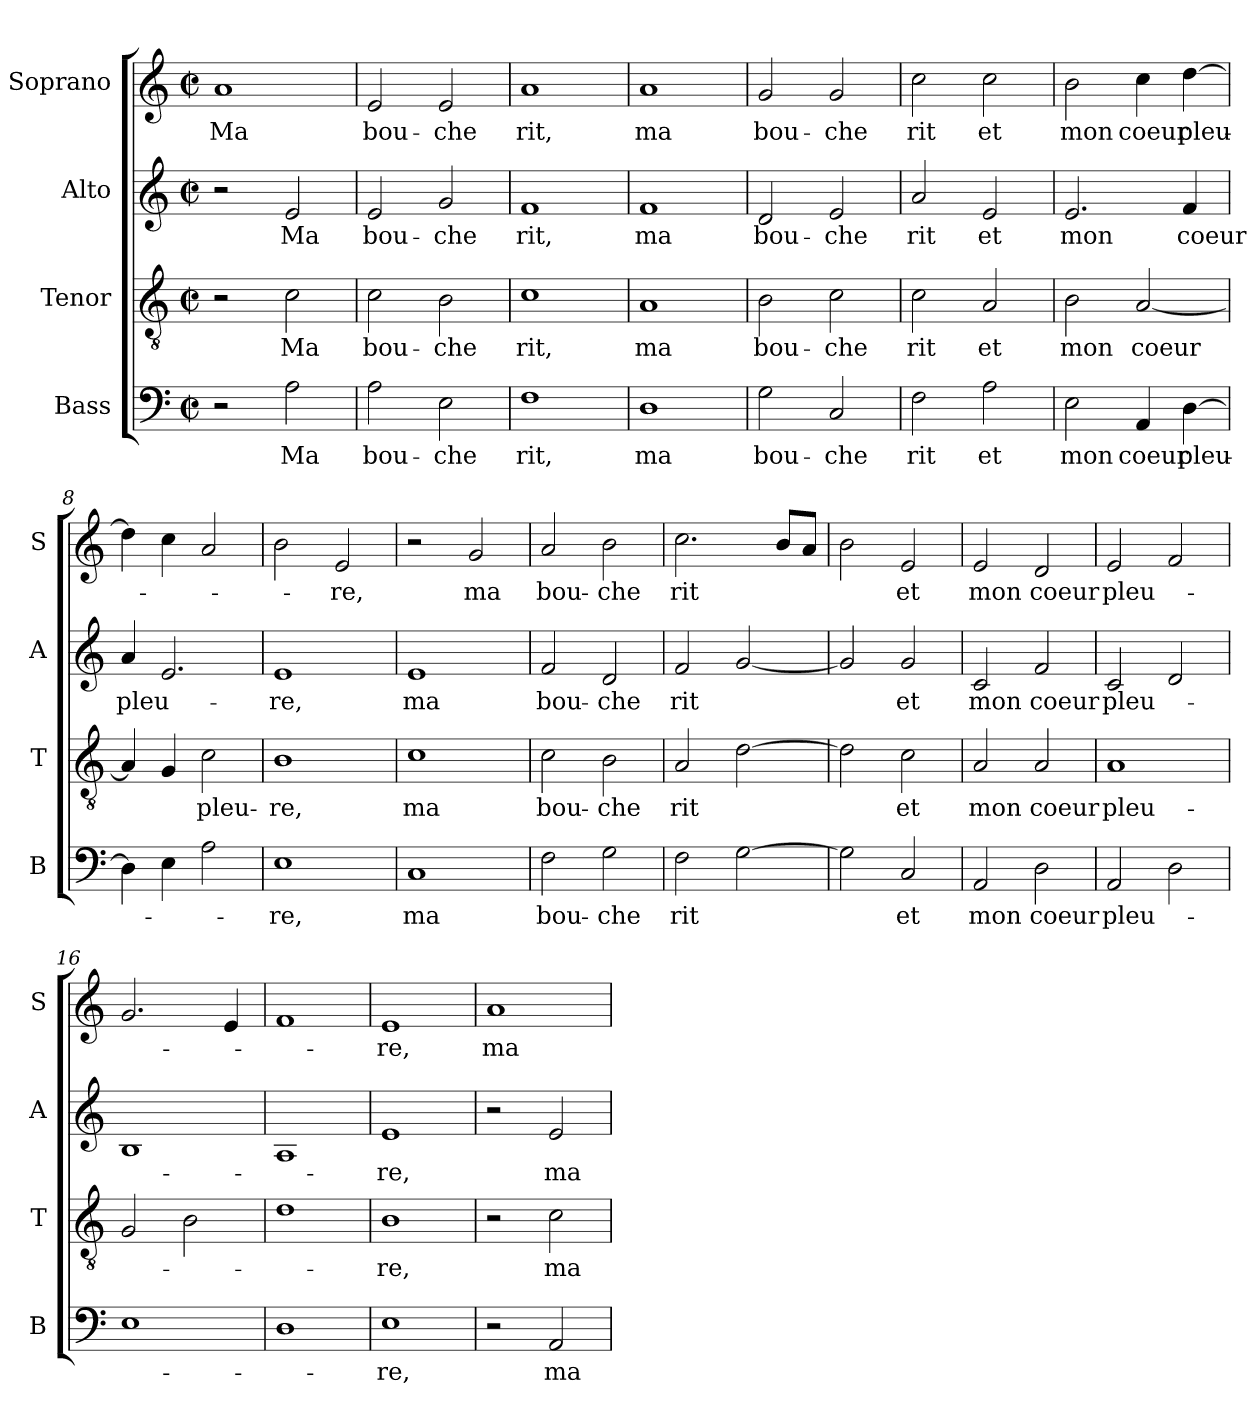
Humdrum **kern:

**kern	**text	**kern	**text	**kern	**text	**kern	**text
*part4	*part4	*part3	*part3	*part2	*part2	*part1	*part1
*staff4	*staff4	*staff3	*staff3	*staff2	*staff2	*staff1	*staff1
*I"Bass	*	*I"Tenor	*	*I"Alto	*	*I"Soprano	*
*I'B	*	*I'T	*	*I'A	*	*I'S	*
*clefF4	*	*clefGv2	*	*clefG2	*	*clefG2	*
*k[]	*	*k[]	*	*k[]	*	*k[]	*
*C:	*	*C:	*	*C:	*	*C:	*
*M2/2	*	*M2/2	*	*M2/2	*	*M2/2	*
*met(c|)	*	*met(c|)	*	*met(c|)	*	*met(c|)	*
=1	=1	=1	=1	=1	=1	=1	=1
2r	.	2r	.	2r	.	1a	Ma
2A\	Ma	2c\	Ma	2e/	Ma	.	.
=2	=2	=2	=2	=2	=2	=2	=2
2A\	bou-	2c\	bou-	2e/	bou-	2e/	bou-
2E\	-che	2B\	-che	2g/	-che	2e/	-che
=3	=3	=3	=3	=3	=3	=3	=3
1F	rit,	1c	rit,	1f	rit,	1a	rit,
=4	=4	=4	=4	=4	=4	=4	=4
1D	ma	1A	ma	1f	ma	1a	ma
=5	=5	=5	=5	=5	=5	=5	=5
2G\	bou-	2B\	bou-	2d/	bou-	2g/	bou-
2C/	-che	2c\	-che	2e/	-che	2g/	-che
=6	=6	=6	=6	=6	=6	=6	=6
2F\	rit	2c\	rit	2a/	rit	2cc\	rit
2A\	et	2A/	et	2e/	et	2cc\	et
!!LO:LB:g=z
=7	=7	=7	=7	=7	=7	=7	=7
2E\	mon	2B\	mon	2.e/	mon	2b\	mon
4AA/	coeur	[2A/	coeur	.	.	4cc\	coeur
[4D\	pleu-	.	.	4f/	coeur	[4dd\	pleu-
=8	=8	=8	=8	=8	=8	=8	=8
4D\]	.	4A/]	.	4a/	pleu-	4dd\]	.
4E\	.	4G/	.	2.e/	.	4cc\	.
2A\	.	2c\	pleu-	.	.	2a/	.
=9	=9	=9	=9	=9	=9	=9	=9
1E	-re,	1B	-re,	1e	-re,	2b\	.
.	.	.	.	.	.	2e/	-re,
=10	=10	=10	=10	=10	=10	=10	=10
1C	ma	1c	ma	1e	ma	2r	.
.	.	.	.	.	.	2g/	ma
=11	=11	=11	=11	=11	=11	=11	=11
2F\	bou-	2c\	bou-	2f/	bou-	2a/	bou-
2G\	-che	2B\	-che	2d/	-che	2b\	-che
=12	=12	=12	=12	=12	=12	=12	=12
2F\	rit	2A/	rit	2f/	rit	2.cc\	rit
[2G\	.	[2d\	.	[2g/	.	.	.
.	.	.	.	.	.	8b/L	.
.	.	.	.	.	.	8a/J	.
=13	=13	=13	=13	=13	=13	=13	=13
2G\]	.	2d\]	.	2g/]	.	2b\	.
2C/	et	2c\	et	2g/	et	2e/	et
!!LO:LB:g=z
=14	=14	=14	=14	=14	=14	=14	=14
2AA/	mon	2A/	mon	2c/	mon	2e/	mon
2D\	coeur	2A/	coeur	2f/	coeur	2d/	coeur
=15	=15	=15	=15	=15	=15	=15	=15
2AA/	pleu-	1A	pleu-	2c/	pleu-	2e/	pleu-
2D\	.	.	.	2d/	.	2f/	.
=16	=16	=16	=16	=16	=16	=16	=16
1E	.	2G/	.	1B	.	2.g/	.
.	.	2B\	.	.	.	.	.
.	.	.	.	.	.	4e/	.
=17	=17	=17	=17	=17	=17	=17	=17
1D	.	1d	.	1A	.	1f	.
=18	=18	=18	=18	=18	=18	=18	=18
1E	-re,	1B	-re,	1e	-re,	1e	-re,
=19	=19	=19	=19	=19	=19	=19	=19
2r	.	2r	.	2r	.	1a	ma
2AA/	ma	2c\	ma	2e/	ma	.	.
=	=	=	=	=	=	=	=
*-	*-	*-	*-	*-	*-	*-	*-
